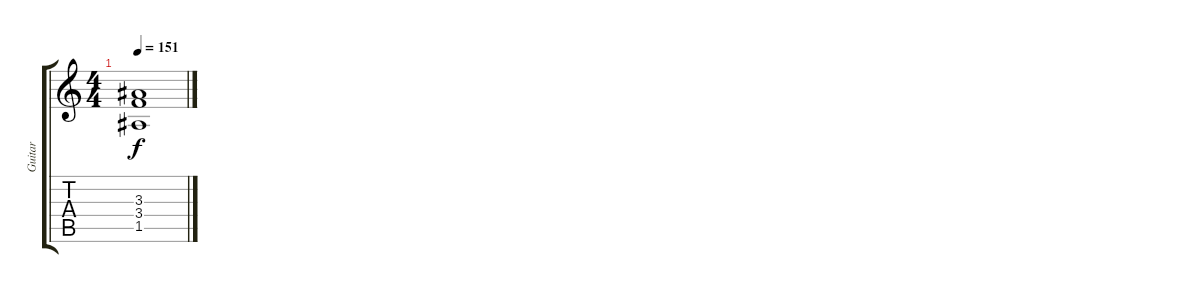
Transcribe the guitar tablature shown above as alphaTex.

\track ("Guitar" "Guitar") {instrument distortionguitar}
\staff {score tabs}
\tuning (E4 B3 G3 D3 A2 E2) {hide}
\ts (4 4)
\tempo 151
\clef g2
\ks c
(3.3 3.4 1.5).1{dy f}
